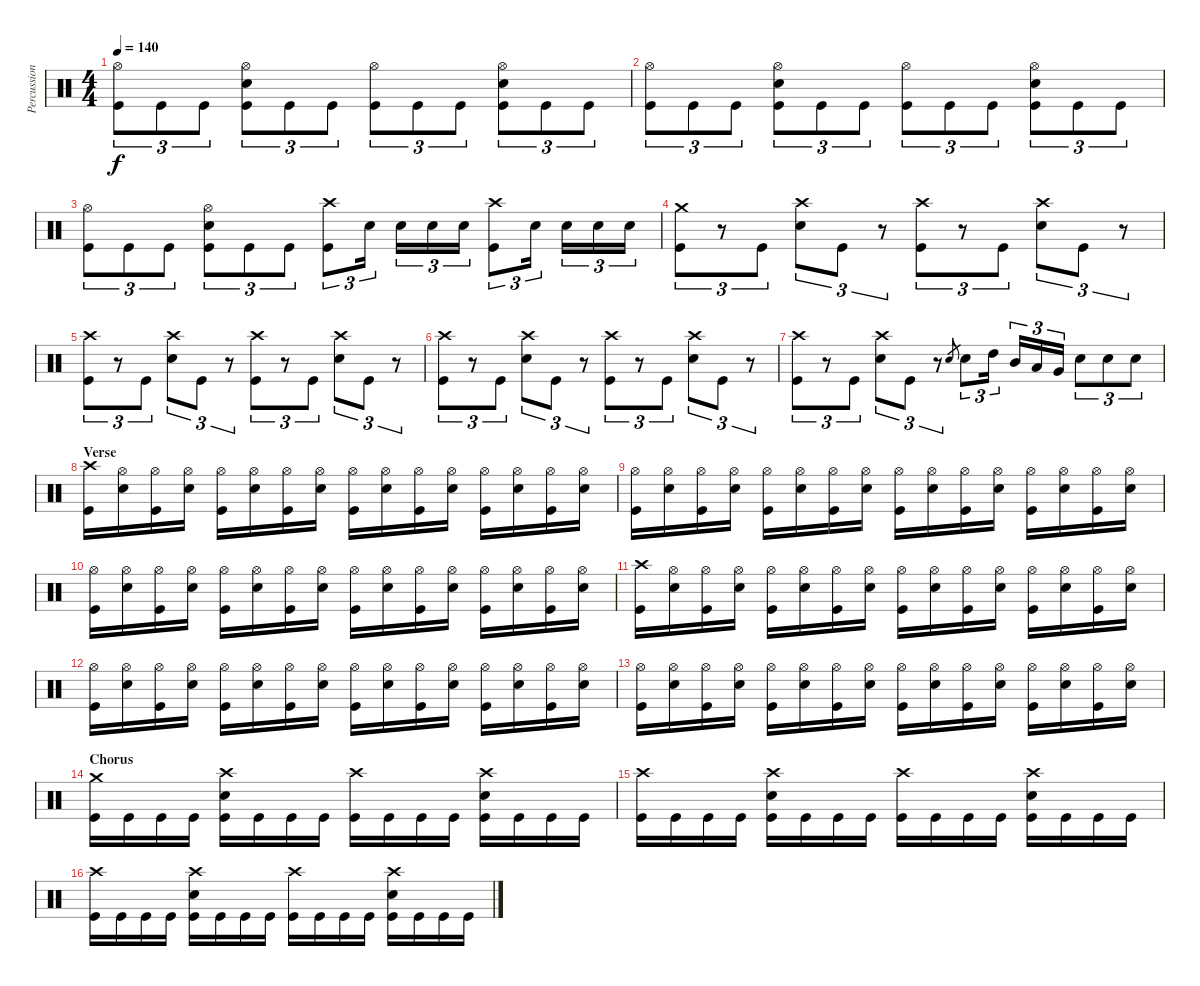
\track ("Percussion" "Percussion") {instrument percussion}
\staff {score}
\articulation defaults
\ts (4 4)
\tempo 140
\clef neutral
\ks c
("Hi-Hat (open)" "Kick (hit)").8{tu (3 2) dy f} "Kick (hit)".8{tu (3 2)} "Kick (hit)".8{tu (3 2)} ("Hi-Hat (open)" "Electric Snare (hit)" "Kick (hit)").8{tu (3 2)} "Kick (hit)".8{tu (3 2)} "Kick (hit)".8{tu (3 2)} ("Hi-Hat (open)" "Kick (hit)").8{tu (3 2)} "Kick (hit)".8{tu (3 2)} "Kick (hit)".8{tu (3 2)} ("Hi-Hat (open)" "Electric Snare (hit)" "Kick (hit)").8{tu (3 2)} "Kick (hit)".8{tu (3 2)} "Kick (hit)".8{tu (3 2)} |
("Hi-Hat (open)" "Kick (hit)").8{tu (3 2)} "Kick (hit)".8{tu (3 2)} "Kick (hit)".8{tu (3 2)} ("Hi-Hat (open)" "Electric Snare (hit)" "Kick (hit)").8{tu (3 2)} "Kick (hit)".8{tu (3 2)} "Kick (hit)".8{tu (3 2)} ("Hi-Hat (open)" "Kick (hit)").8{tu (3 2)} "Kick (hit)".8{tu (3 2)} "Kick (hit)".8{tu (3 2)} ("Hi-Hat (open)" "Electric Snare (hit)" "Kick (hit)").8{tu (3 2)} "Kick (hit)".8{tu (3 2)} "Kick (hit)".8{tu (3 2)} |
("Hi-Hat (open)" "Kick (hit)").8{tu (3 2)} "Kick (hit)".8{tu (3 2)} "Kick (hit)".8{tu (3 2)} ("Hi-Hat (open)" "Electric Snare (hit)" "Kick (hit)").8{tu (3 2)} "Kick (hit)".8{tu (3 2)} "Kick (hit)".8{tu (3 2)} ("Crash high (hit)" "Kick (hit)").8{tu (3 2)} "Electric Snare (hit)".16{tu (3 2)} "Electric Snare (hit)".16{tu (3 2)} "Electric Snare (hit)".16{tu (3 2)} "Electric Snare (hit)".16{tu (3 2)} ("Crash high (hit)" "Kick (hit)").8{tu (3 2)} "Electric Snare (hit)".16{tu (3 2)} "Electric Snare (hit)".16{tu (3 2)} "Electric Snare (hit)".16{tu (3 2)} "Electric Snare (hit)".16{tu (3 2)} |
("Crash medium (hit)" "Kick (hit)").8{tu (3 2)} r.8{tu (3 2)} "Kick (hit)".8{tu (3 2)} ("Crash high (hit)" "Electric Snare (hit)").8{tu (3 2)} "Kick (hit)".8{tu (3 2)} r.8{tu (3 2)} ("Crash high (hit)" "Kick (hit)").8{tu (3 2)} r.8{tu (3 2)} "Kick (hit)".8{tu (3 2)} ("Crash high (hit)" "Electric Snare (hit)").8{tu (3 2)} "Kick (hit)".8{tu (3 2)} r.8{tu (3 2)} |
("Crash high (hit)" "Kick (hit)").8{tu (3 2)} r.8{tu (3 2)} "Kick (hit)".8{tu (3 2)} ("Crash high (hit)" "Electric Snare (hit)").8{tu (3 2)} "Kick (hit)".8{tu (3 2)} r.8{tu (3 2)} ("Crash high (hit)" "Kick (hit)").8{tu (3 2)} r.8{tu (3 2)} "Kick (hit)".8{tu (3 2)} ("Crash high (hit)" "Electric Snare (hit)").8{tu (3 2)} "Kick (hit)".8{tu (3 2)} r.8{tu (3 2)} |
("Crash high (hit)" "Kick (hit)").8{tu (3 2)} r.8{tu (3 2)} "Kick (hit)".8{tu (3 2)} ("Crash high (hit)" "Electric Snare (hit)").8{tu (3 2)} "Kick (hit)".8{tu (3 2)} r.8{tu (3 2)} ("Crash high (hit)" "Kick (hit)").8{tu (3 2)} r.8{tu (3 2)} "Kick (hit)".8{tu (3 2)} ("Crash high (hit)" "Electric Snare (hit)").8{tu (3 2)} "Kick (hit)".8{tu (3 2)} r.8{tu (3 2)} |
("Crash high (hit)" "Kick (hit)").8{tu (3 2)} r.8{tu (3 2)} "Kick (hit)".8{tu (3 2)} ("Crash high (hit)" "Electric Snare (hit)").8{tu (3 2)} "Kick (hit)".8{tu (3 2)} r.8{tu (3 2)} "Electric Snare (hit)".8{gr} "Electric Snare (hit)".8{tu (3 2)} "High Tom (hit)".16{tu (3 2)} "Mid Tom (hit)".16{tu (3 2)} "Low Tom (hit)".16{tu (3 2)} "Very Low Tom (hit)".16{tu (3 2)} "Electric Snare (hit)".8{tu (3 2)} "Electric Snare (hit)".8{tu (3 2)} "Electric Snare (hit)".8{tu (3 2)} |
\section ("" "Verse")
("Crash high (hit)" "Kick (hit)").16 ("Hi-Hat (open)" "Electric Snare (hit)").16 ("Hi-Hat (open)" "Kick (hit)").16 ("Hi-Hat (open)" "Electric Snare (hit)").16 ("Hi-Hat (open)" "Kick (hit)").16 ("Hi-Hat (open)" "Electric Snare (hit)").16 ("Hi-Hat (open)" "Kick (hit)").16 ("Hi-Hat (open)" "Electric Snare (hit)").16 ("Hi-Hat (open)" "Kick (hit)").16 ("Hi-Hat (open)" "Electric Snare (hit)").16 ("Hi-Hat (open)" "Kick (hit)").16 ("Hi-Hat (open)" "Electric Snare (hit)").16 ("Hi-Hat (open)" "Kick (hit)").16 ("Hi-Hat (open)" "Electric Snare (hit)").16 ("Hi-Hat (open)" "Kick (hit)").16 ("Hi-Hat (open)" "Electric Snare (hit)").16 |
("Hi-Hat (open)" "Kick (hit)").16 ("Hi-Hat (open)" "Electric Snare (hit)").16 ("Hi-Hat (open)" "Kick (hit)").16 ("Hi-Hat (open)" "Electric Snare (hit)").16 ("Hi-Hat (open)" "Kick (hit)").16 ("Hi-Hat (open)" "Electric Snare (hit)").16 ("Hi-Hat (open)" "Kick (hit)").16 ("Hi-Hat (open)" "Electric Snare (hit)").16 ("Hi-Hat (open)" "Kick (hit)").16 ("Hi-Hat (open)" "Electric Snare (hit)").16 ("Hi-Hat (open)" "Kick (hit)").16 ("Hi-Hat (open)" "Electric Snare (hit)").16 ("Hi-Hat (open)" "Kick (hit)").16 ("Hi-Hat (open)" "Electric Snare (hit)").16 ("Hi-Hat (open)" "Kick (hit)").16 ("Hi-Hat (open)" "Electric Snare (hit)").16 |
("Hi-Hat (open)" "Kick (hit)").16 ("Hi-Hat (open)" "Electric Snare (hit)").16 ("Hi-Hat (open)" "Kick (hit)").16 ("Hi-Hat (open)" "Electric Snare (hit)").16 ("Hi-Hat (open)" "Kick (hit)").16 ("Hi-Hat (open)" "Electric Snare (hit)").16 ("Hi-Hat (open)" "Kick (hit)").16 ("Hi-Hat (open)" "Electric Snare (hit)").16 ("Hi-Hat (open)" "Kick (hit)").16 ("Hi-Hat (open)" "Electric Snare (hit)").16 ("Hi-Hat (open)" "Kick (hit)").16 ("Hi-Hat (open)" "Electric Snare (hit)").16 ("Hi-Hat (open)" "Kick (hit)").16 ("Hi-Hat (open)" "Electric Snare (hit)").16 ("Hi-Hat (open)" "Kick (hit)").16 ("Hi-Hat (open)" "Electric Snare (hit)").16 |
("Crash high (hit)" "Kick (hit)").16 ("Hi-Hat (open)" "Electric Snare (hit)").16 ("Hi-Hat (open)" "Kick (hit)").16 ("Hi-Hat (open)" "Electric Snare (hit)").16 ("Hi-Hat (open)" "Kick (hit)").16 ("Hi-Hat (open)" "Electric Snare (hit)").16 ("Hi-Hat (open)" "Kick (hit)").16 ("Hi-Hat (open)" "Electric Snare (hit)").16 ("Hi-Hat (open)" "Kick (hit)").16 ("Hi-Hat (open)" "Electric Snare (hit)").16 ("Hi-Hat (open)" "Kick (hit)").16 ("Hi-Hat (open)" "Electric Snare (hit)").16 ("Hi-Hat (open)" "Kick (hit)").16 ("Hi-Hat (open)" "Electric Snare (hit)").16 ("Hi-Hat (open)" "Kick (hit)").16 ("Hi-Hat (open)" "Electric Snare (hit)").16 |
("Hi-Hat (open)" "Kick (hit)").16 ("Hi-Hat (open)" "Electric Snare (hit)").16 ("Hi-Hat (open)" "Kick (hit)").16 ("Hi-Hat (open)" "Electric Snare (hit)").16 ("Hi-Hat (open)" "Kick (hit)").16 ("Hi-Hat (open)" "Electric Snare (hit)").16 ("Hi-Hat (open)" "Kick (hit)").16 ("Hi-Hat (open)" "Electric Snare (hit)").16 ("Hi-Hat (open)" "Kick (hit)").16 ("Hi-Hat (open)" "Electric Snare (hit)").16 ("Hi-Hat (open)" "Kick (hit)").16 ("Hi-Hat (open)" "Electric Snare (hit)").16 ("Hi-Hat (open)" "Kick (hit)").16 ("Hi-Hat (open)" "Electric Snare (hit)").16 ("Hi-Hat (open)" "Kick (hit)").16 ("Hi-Hat (open)" "Electric Snare (hit)").16 |
("Hi-Hat (open)" "Kick (hit)").16 ("Hi-Hat (open)" "Electric Snare (hit)").16 ("Hi-Hat (open)" "Kick (hit)").16 ("Hi-Hat (open)" "Electric Snare (hit)").16 ("Hi-Hat (open)" "Kick (hit)").16 ("Hi-Hat (open)" "Electric Snare (hit)").16 ("Hi-Hat (open)" "Kick (hit)").16 ("Hi-Hat (open)" "Electric Snare (hit)").16 ("Hi-Hat (open)" "Kick (hit)").16 ("Hi-Hat (open)" "Electric Snare (hit)").16 ("Hi-Hat (open)" "Kick (hit)").16 ("Hi-Hat (open)" "Electric Snare (hit)").16 ("Hi-Hat (open)" "Kick (hit)").16 ("Hi-Hat (open)" "Electric Snare (hit)").16 ("Hi-Hat (open)" "Kick (hit)").16 ("Hi-Hat (open)" "Electric Snare (hit)").16 |
\section ("" "Chorus")
("Crash medium (hit)" "Kick (hit)").16 "Kick (hit)".16 "Kick (hit)".16 "Kick (hit)".16 ("Crash high (hit)" "Electric Snare (hit)" "Kick (hit)").16 "Kick (hit)".16 "Kick (hit)".16 "Kick (hit)".16 ("Crash high (hit)" "Kick (hit)").16 "Kick (hit)".16 "Kick (hit)".16 "Kick (hit)".16 ("Crash high (hit)" "Electric Snare (hit)" "Kick (hit)").16 "Kick (hit)".16 "Kick (hit)".16 "Kick (hit)".16 |
("Crash high (hit)" "Kick (hit)").16 "Kick (hit)".16 "Kick (hit)".16 "Kick (hit)".16 ("Crash high (hit)" "Electric Snare (hit)" "Kick (hit)").16 "Kick (hit)".16 "Kick (hit)".16 "Kick (hit)".16 ("Crash high (hit)" "Kick (hit)").16 "Kick (hit)".16 "Kick (hit)".16 "Kick (hit)".16 ("Crash high (hit)" "Electric Snare (hit)" "Kick (hit)").16 "Kick (hit)".16 "Kick (hit)".16 "Kick (hit)".16 |
("Crash high (hit)" "Kick (hit)").16 "Kick (hit)".16 "Kick (hit)".16 "Kick (hit)".16 ("Crash high (hit)" "Electric Snare (hit)" "Kick (hit)").16 "Kick (hit)".16 "Kick (hit)".16 "Kick (hit)".16 ("Crash high (hit)" "Kick (hit)").16 "Kick (hit)".16 "Kick (hit)".16 "Kick (hit)".16 ("Crash high (hit)" "Electric Snare (hit)" "Kick (hit)").16 "Kick (hit)".16 "Kick (hit)".16 "Kick (hit)".16
